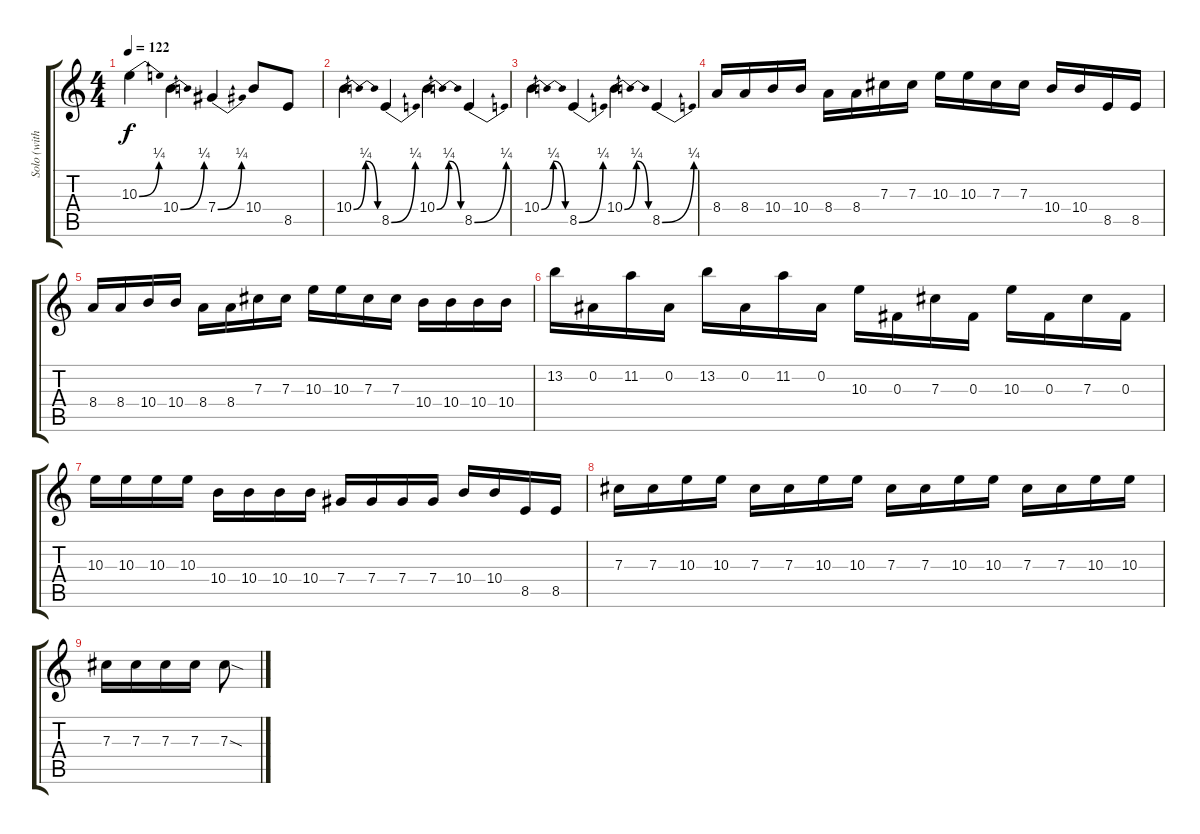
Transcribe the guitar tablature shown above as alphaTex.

\track ("Solo (with phaser)" "Solo (with") {instrument overdrivenguitar}
\staff {score tabs}
\tuning (Eb4 Bb3 Gb3 Db3 Ab2 Db2) {hide}
\ts (4 4)
\tempo 122
\clef g2
\ks c
10.3{be (bend 0 0 60 1)}.4{dy f} 10.4{be (bend 0 0 60 1)}.4 7.4{be (bend 0 0 60 1)}.4 10.4.8 8.5.8 |
10.4{be (bendrelease 0 0 30 1 30 1 60 0)}.4 8.5{be (bend 0 0 60 1)}.4 10.4{be (bendrelease 0 0 30 1 30 1 60 0)}.4 8.5{be (bend 0 0 60 1)}.4 |
10.4{be (bendrelease 0 0 30 1 30 1 60 0)}.4 8.5{be (bend 0 0 60 1)}.4 10.4{be (bendrelease 0 0 30 1 30 1 60 0)}.4 8.5{be (bend 0 0 60 1)}.4 |
8.4.16 8.4.16 10.4.16 10.4.16 8.4.16 8.4.16 7.3.16 7.3.16 10.3.16 10.3.16 7.3.16 7.3.16 10.4.16 10.4.16 8.5.16 8.5.16 |
8.4.16 8.4.16 10.4.16 10.4.16 8.4.16 8.4.16 7.3.16 7.3.16 10.3.16 10.3.16 7.3.16 7.3.16 10.4.16 10.4.16 10.4.16 10.4.16 |
13.2.16 0.2.16 11.2.16 0.2.16 13.2.16 0.2.16 11.2.16 0.2.16 10.3.16 0.3.16 7.3.16 0.3.16 10.3.16 0.3.16 7.3.16 0.3.16 |
10.3.16 10.3.16 10.3.16 10.3.16 10.4.16 10.4.16 10.4.16 10.4.16 7.4.16 7.4.16 7.4.16 7.4.16 10.4.16 10.4.16 8.5.16 8.5.16 |
7.3.16 7.3.16 10.3.16 10.3.16 7.3.16 7.3.16 10.3.16 10.3.16 7.3.16 7.3.16 10.3.16 10.3.16 7.3.16 7.3.16 10.3.16 10.3.16 |
7.3.16 7.3.16 7.3.16 7.3.16 7.3{sod}.8
